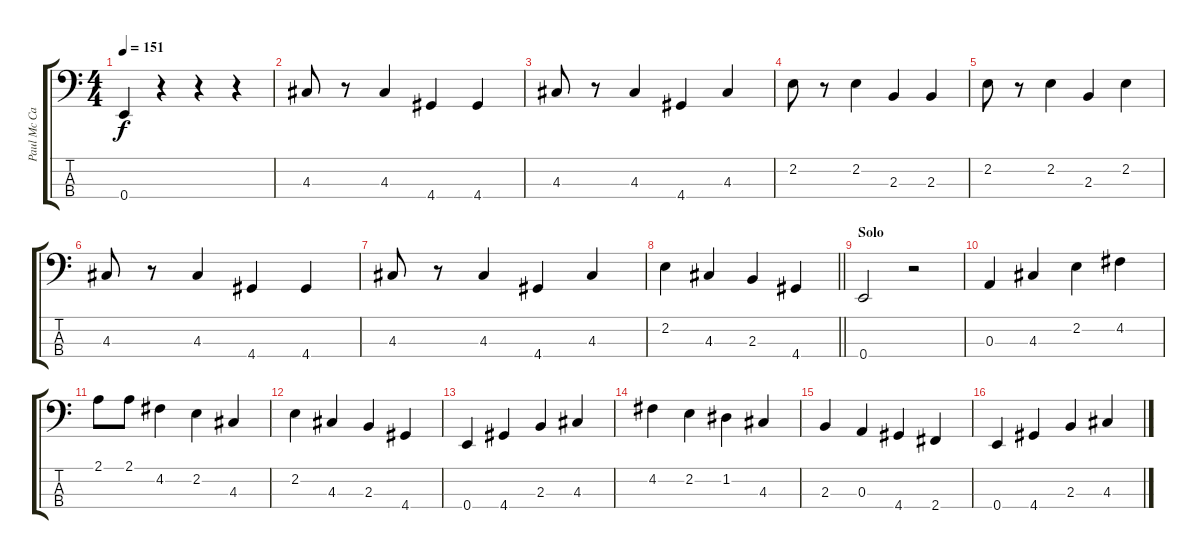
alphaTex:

\track ("Paul Mc Cartney" "Paul Mc Ca") {instrument electricbassfinger}
\staff {score tabs}
\tuning (G2 D2 A1 E1) {hide}
\ts (4 4)
\tempo 151
\clef f4
\ks c
0.4.4{dy f} r.4 r.4 r.4 |
4.3.8 r.8 4.3.4 4.4.4 4.4.4 |
4.3.8 r.8 4.3.4 4.4.4 4.3.4 |
2.2.8 r.8 2.2.4 2.3.4 2.3.4 |
2.2.8 r.8 2.2.4 2.3.4 2.2.4 |
4.3.8 r.8 4.3.4 4.4.4 4.4.4 |
4.3.8 r.8 4.3.4 4.4.4 4.3.4 |
\barLineRight lightlight
2.2.4 4.3.4 2.3.4 4.4.4 |
\section ("" "Solo")
0.4.2 r.2 |
0.3.4 4.3.4 2.2.4 4.2.4 |
2.1.8 2.1.8 4.2.4 2.2.4 4.3.4 |
2.2.4 4.3.4 2.3.4 4.4.4 |
0.4.4 4.4.4 2.3.4 4.3.4 |
4.2.4 2.2.4 1.2.4 4.3.4 |
2.3.4 0.3.4 4.4.4 2.4.4 |
0.4.4 4.4.4 2.3.4 4.3.4
